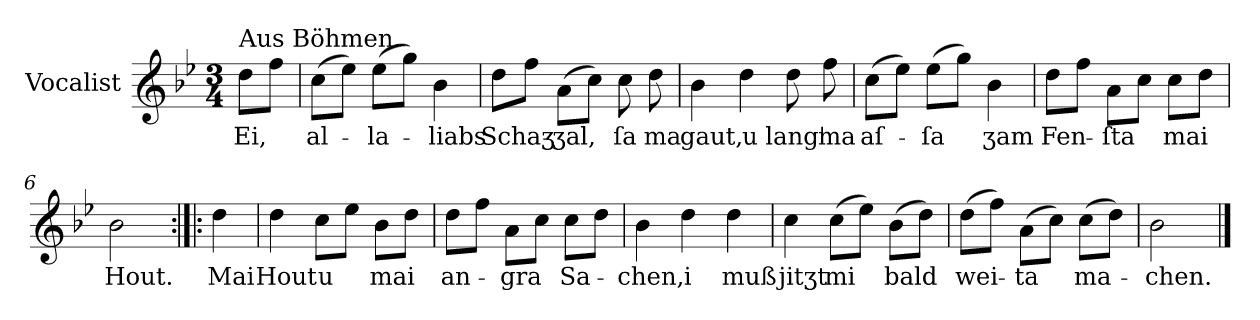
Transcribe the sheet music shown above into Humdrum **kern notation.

**kern	**text
*part1	*part1
*staff1	*staff1
*I"Vocalist	*
*k[b-e-]	*
*B-:	*
*M3/4	*
=	=
!LO:TX:a:t=Aus Böhmen.	!
8ddL	Ei,
8ffJ	.
=1	=1
(8ccL	al-
8ee-J)	.
(8ee-L	-la-
8ggJ)	.
4b-	-liabs
=2	=2
8ddL	Schaʒ-
8ffJ	.
(8aL	-ʒal,
8ccJ)	.
8cc	ſa
8dd	ma
=3	=3
4b-	gaut,
4dd	u
8dd	lang'
8ff	ma
=4	=4
(8ccL	aſ-
8ee-J)	.
(8ee-L	-ſa
8ggJ)	.
4b-	ʒam
=5	=5
8ddL	Fen-
8ffJ	.
8aL	-ſta
8ccJ	.
8ccL	mai
8ddJ	.
=6	=6
2b-	Hout.
=:|!|:	=:|!|:
4dd	Mai
=7	=7
4dd	Hout
8ccL	u
8ee-J	.
8b-L	mai
8ddJ	.
=8	=8
8ddL	an-
8ffJ	.
8aL	-gra
8ccJ	.
8ccL	Sa-
8ddJ	.
=9	=9
4b-	-chen,
4dd	i
4dd	muß
=10	=10
4cc	jitʒt
(8ccL	mi
8ee-J)	.
(8b-L	bald
8ddJ)	.
=11	=11
(8ddL	wei-
8ffJ)	.
(8aL	-ta
8ccJ)	.
(8ccL	ma-
8ddJ)	.
=12	=12
2b-	-chen.
==	==
*-	*-
